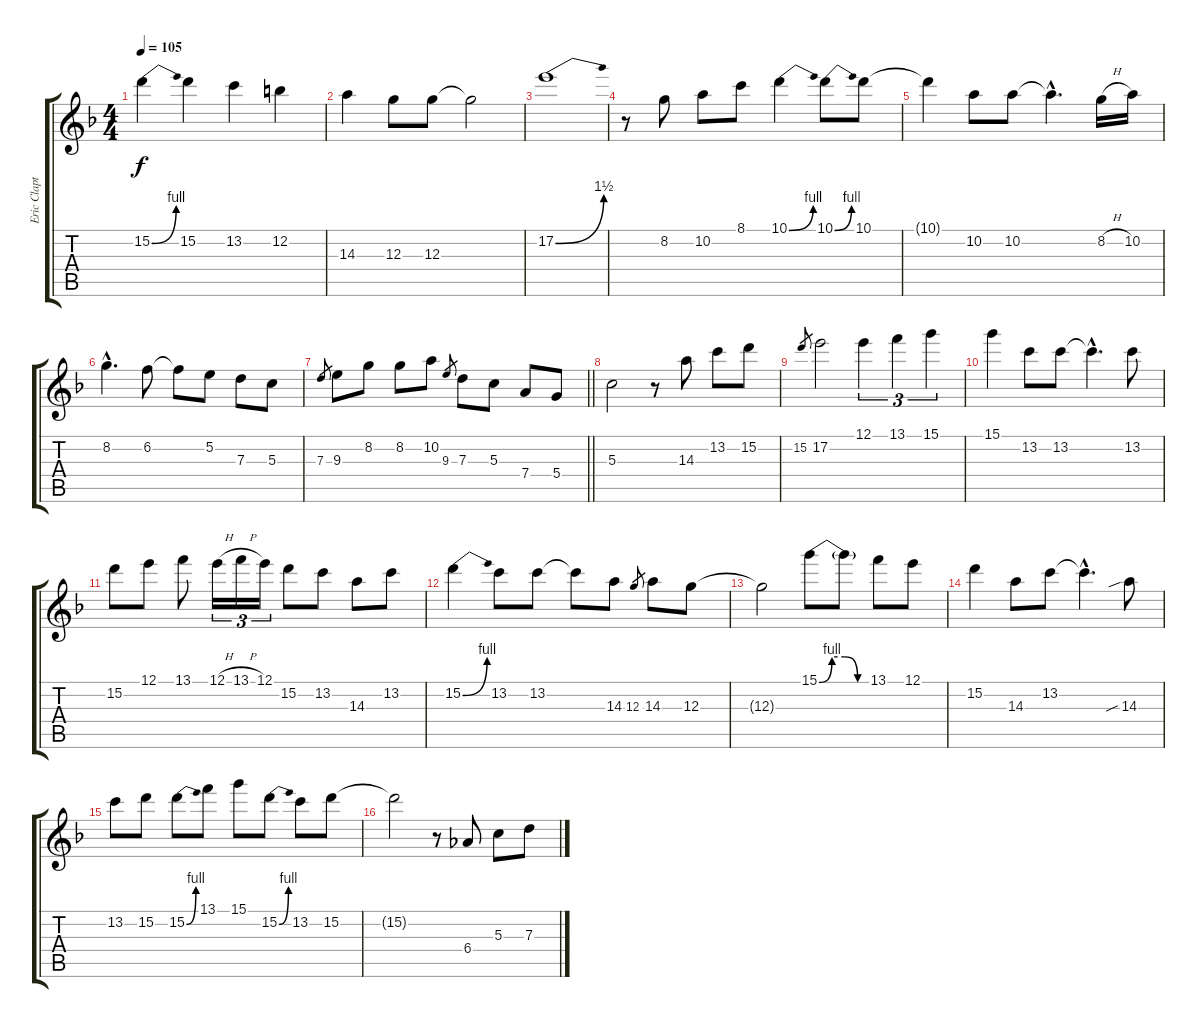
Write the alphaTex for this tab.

\track ("Eric Clapton Guitar I" "Eric Clapt") {instrument overdrivenguitar}
\staff {score tabs}
\tuning (E4 B3 G3 D3 A2 E2) {hide}
\ts (4 4)
\tempo 105
\clef g2
\ks f
15.2{be (bend 0 0 60 4)}.4{dy f} 15.2.4 13.2.4 12.2.4 |
14.3.4 12.3.8 12.3.8 12.3{t}.2 |
17.2{be (bend 0 0 60 6)}.1 |
r.8 8.2.8 10.2.8 8.1.8 10.1{be (bend 0 0 60 4)}.4 10.1{be (bend 0 0 60 4)}.8 10.1.8 |
10.1{t}.4 10.2.8 10.2.8 10.2{hac t}.4{d} 8.2{h}.16 10.2.16 |
8.2{hac}.4{d} 6.2.8 6.2{t}.8 5.2.8 7.3.8 5.3.8 |
\barLineRight lightlight
7.3.8{gr} 9.3.8 8.2.8 8.2.8 10.2.8 9.3.8{gr} 7.3.8 5.3.8 7.4.8 5.4.8 |
5.3.2 r.8 14.3.8 13.2.8 15.2.8 |
15.2.8{gr} 17.2.2 12.1.4{tu (3 2)} 13.1.4{tu (3 2)} 15.1.4{tu (3 2)} |
15.1.4 13.2.8 13.2.8 13.2{hac t}.4{d} 13.2.8 |
15.2.8 12.1.8 13.1.8 12.1{h}.16{tu (3 2)} 13.1{h}.16{tu (3 2)} 12.1.16{tu (3 2)} 15.2.8 13.2.8 14.3.8 13.2.8 |
15.2{be (bend 0 0 60 4)}.4 13.2.8 13.2.8 13.2{t}.8 14.3.8 12.3.8{gr} 14.3.8 12.3.8 |
12.3{t}.2 15.1{be (custom 0 0 15 4 30 4 45 0 60 0)}.8 15.1{t}.8 13.1.8 12.1.8 |
15.2.4 14.3.8 13.2.8 13.2{hac t}.4{d} 14.3{sib}.8 |
13.2.8 15.2.8 15.2{be (bend 0 0 60 4)}.8 13.1.8 15.1.8 15.2{be (bend 0 0 60 4)}.8 13.2.8 15.2.8 |
15.2{t}.2 r.8 6.4.8 5.3.8 7.3.8
